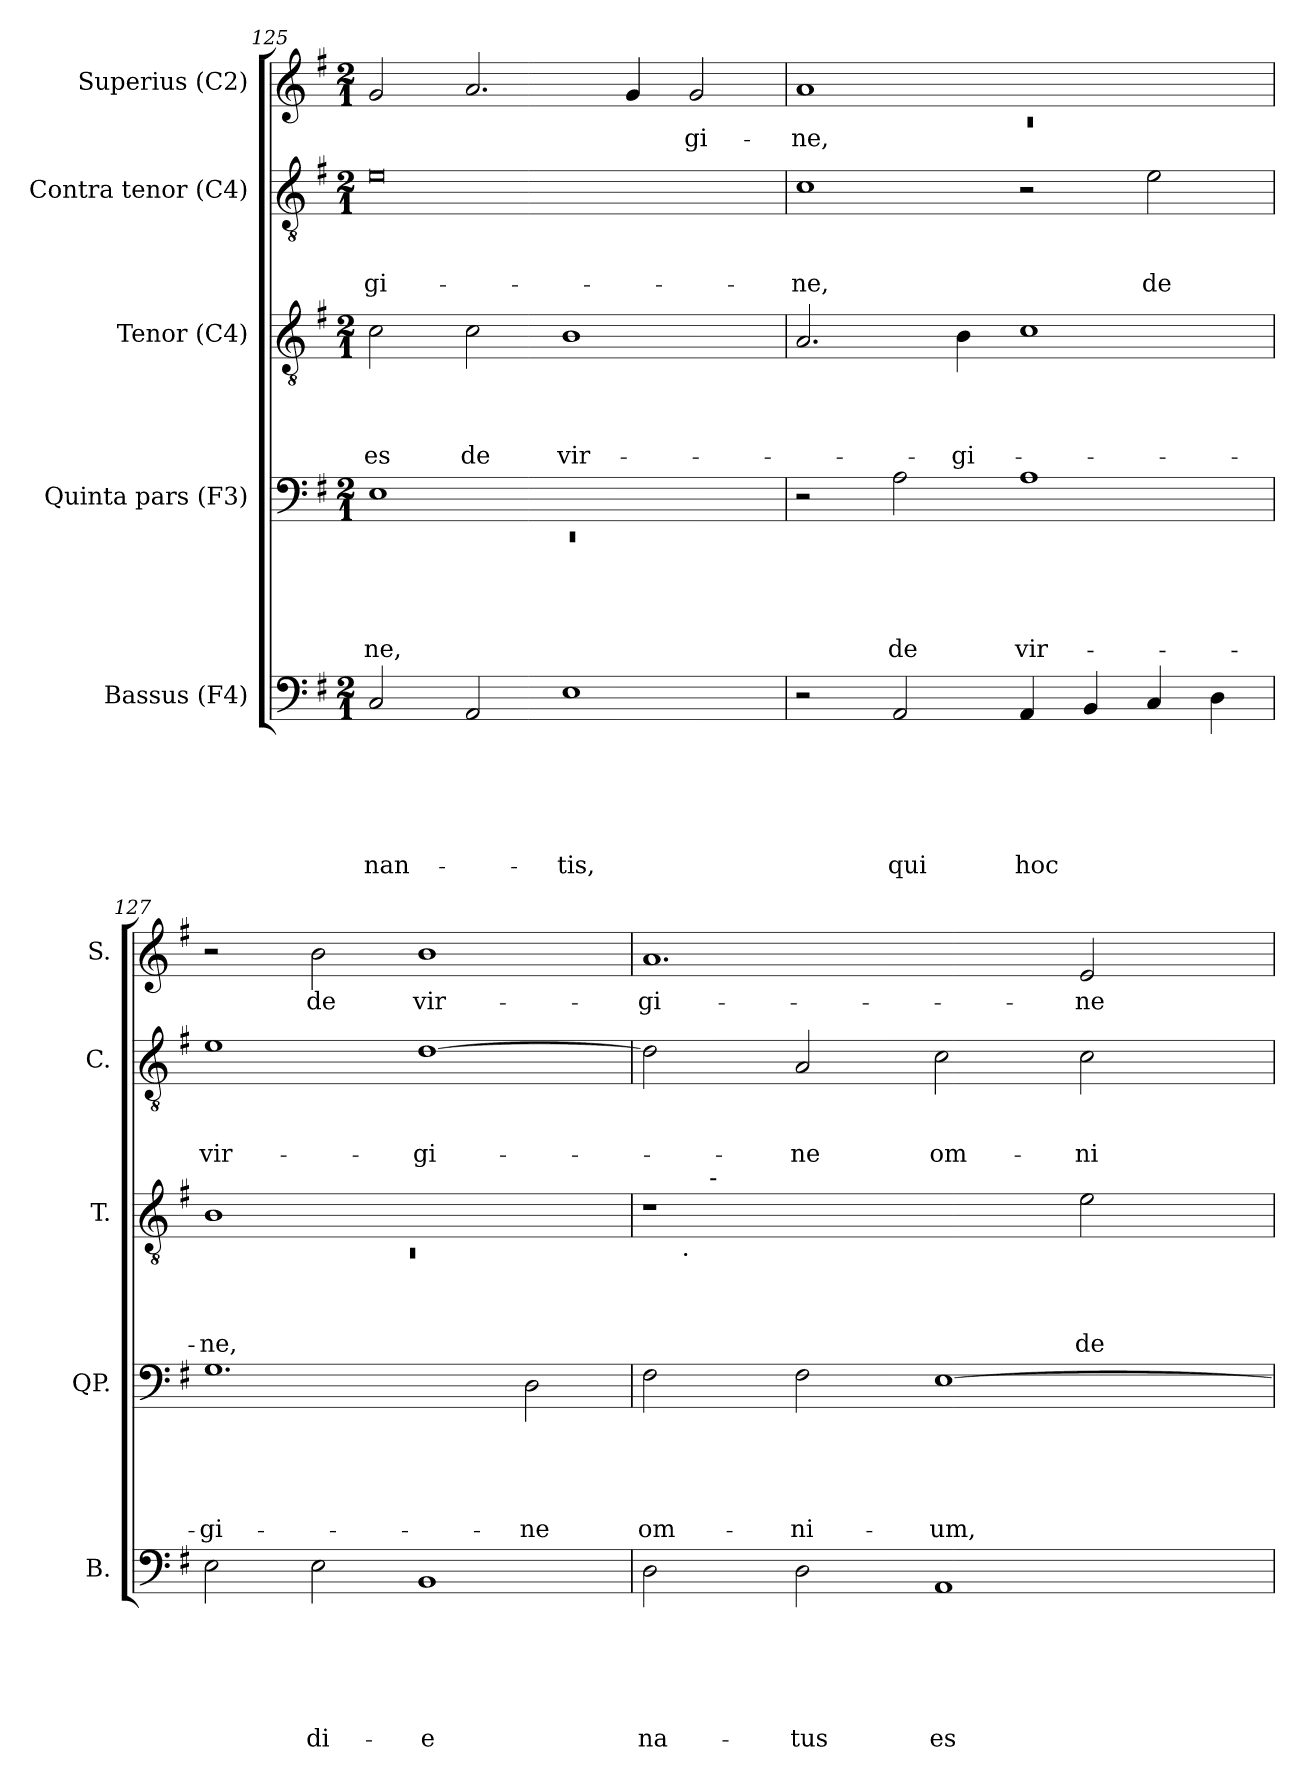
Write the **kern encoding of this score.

**kern	**text	**text	**text	**text	**text	**text	**kern	**text	**text	**text	**text	**text	**kern	**text	**text	**text	**text	**kern	**text	**text	**text	**kern	**text
*part5	*part5	*part5	*part5	*part5	*part5	*part5	*part4	*part4	*part4	*part4	*part4	*part4	*part3	*part3	*part3	*part3	*part3	*part2	*part2	*part2	*part2	*part1	*part1
*staff5	*staff5	*staff5	*staff5	*staff5	*staff5	*staff5	*staff4	*staff4	*staff4	*staff4	*staff4	*staff4	*staff3	*staff3	*staff3	*staff3	*staff3	*staff2	*staff2	*staff2	*staff2	*staff1	*staff1
*I"Bassus (F4)	*	*	*	*	*	*	*I"Quinta pars (F3)	*	*	*	*	*	*I"Tenor (C4)	*	*	*	*	*I"Contra tenor (C4)	*	*	*	*I"Superius (C2)	*
*I'B.	*	*	*	*	*	*	*I'QP.	*	*	*	*	*	*I'T.	*	*	*	*	*I'C.	*	*	*	*I'S.	*
*clefF4	*	*	*	*	*	*	*clefF4	*	*	*	*	*	*clefGv2	*	*	*	*	*clefGv2	*	*	*	*clefG2	*
*k[f#]	*	*	*	*	*	*	*k[f#]	*	*	*	*	*	*k[f#]	*	*	*	*	*k[f#]	*	*	*	*k[f#]	*
*G:	*	*	*	*	*	*	*G:	*	*	*	*	*	*G:	*	*	*	*	*G:	*	*	*	*G:	*
*M2/1	*	*	*	*	*	*	*M2/1	*	*	*	*	*	*M2/1	*	*	*	*	*M2/1	*	*	*	*M2/1	*
=125	=125	=125	=125	=125	=125	=125	=125	=125	=125	=125	=125	=125	=125	=125	=125	=125	=125	=125	=125	=125	=125	=125	=125
*	*	*	*	*	*	*	*^	*	*	*	*	*	*	*	*	*	*	*	*	*	*	*	*
!	!	!	!	!	!	!LO:LY:b	!	!LO:N:vis=1	!	!	!	!	!LO:LY:b	!	!	!	!	!LO:LY:b	!	!	!	!LO:LY:b:rj	!	!
2C/	.	.	.	.	.	-nan-	1E	0rEE	.	.	.	.	-ne,	2c\	.	.	.	es	0e	.	.	-gi-	2g/	.
!	!	!	!	!	!	!	!	!	!	!	!	!	!	!	!	!	!	!LO:LY:b	!	!	!	!	!	!
2AA/	.	.	.	.	.	.	.	.	.	.	.	.	.	2c\	.	.	.	de	.	.	.	.	2.a/	.
!	!	!	!	!	!	!LO:LY:b	!	!	!	!	!	!	!	!	!	!	!	!LO:LY:b	!	!	!	!	!	!
1E	.	.	.	.	.	-tis,	1ryy	.	.	.	.	.	.	1B	.	.	.	vir-	.	.	.	.	.	.
.	.	.	.	.	.	.	.	.	.	.	.	.	.	.	.	.	.	.	.	.	.	.	4g/	.
!	!	!	!	!	!	!	!	!	!	!	!	!	!	!	!	!	!	!	!	!	!	!	!	!LO:LY:b
.	.	.	.	.	.	.	.	.	.	.	.	.	.	.	.	.	.	.	.	.	.	.	2g/	-gi-
*	*	*	*	*	*	*	*v	*v	*	*	*	*	*	*	*	*	*	*	*	*	*	*	*	*
=126	=126	=126	=126	=126	=126	=126	=126	=126	=126	=126	=126	=126	=126	=126	=126	=126	=126	=126	=126	=126	=126	=126	=126
*	*	*	*	*	*	*	*	*	*	*	*	*	*	*	*	*	*	*	*	*	*	*^	*
!	!	!	!	!	!	!	!	!	!	!	!	!	!	!	!	!	!	!	!	!	!LO:LY:b	!	!LO:N:vis=1	!LO:LY:b
2r	.	.	.	.	.	.	2r	.	.	.	.	.	2.A/	.	.	.	.	1c	.	.	-ne,	1a	0rc	-ne,
!	!	!	!	!	!	!LO:LY:b	!	!	!	!	!	!LO:LY:b	!	!	!	!	!	!	!	!	!	!	!	!
2AA/	.	.	.	.	.	qui	2A\	.	.	.	.	de	.	.	.	.	.	.	.	.	.	.	.	.
!	!	!	!	!	!	!	!	!	!	!	!	!	!	!	!	!	!LO:LY:b	!	!	!	!	!	!	!
.	.	.	.	.	.	.	.	.	.	.	.	.	4B\	.	.	.	-gi-	.	.	.	.	.	.	.
!	!	!	!	!	!	!LO:LY:b	!	!	!	!	!	!LO:LY:b	!	!	!	!	!	!	!	!	!	!	!	!
4AA/	.	.	.	.	.	hoc	1A	.	.	.	.	vir-	1c	.	.	.	.	2r	.	.	.	1ryy	.	.
4BB/	.	.	.	.	.	.	.	.	.	.	.	.	.	.	.	.	.	.	.	.	.	.	.	.
!	!	!	!	!	!	!	!	!	!	!	!	!	!	!	!	!	!	!	!	!	!LO:LY:b	!	!	!
4C/	.	.	.	.	.	.	.	.	.	.	.	.	.	.	.	.	.	2e\	.	.	de	.	.	.
4D\	.	.	.	.	.	.	.	.	.	.	.	.	.	.	.	.	.	.	.	.	.	.	.	.
*	*	*	*	*	*	*	*	*	*	*	*	*	*	*	*	*	*	*	*	*	*	*v	*v	*
=127	=127	=127	=127	=127	=127	=127	=127	=127	=127	=127	=127	=127	=127	=127	=127	=127	=127	=127	=127	=127	=127	=127	=127
*	*	*	*	*	*	*	*	*	*	*	*	*	*^	*	*	*	*	*	*	*	*	*	*
!	!	!	!	!	!	!	!	!	!	!	!	!LO:LY:b	!	!LO:N:vis=1	!	!	!	!LO:LY:b	!	!	!	!LO:LY:b	!	!
2E\	.	.	.	.	.	.	1.G	.	.	.	.	-gi-	1B	0rC	.	.	.	-ne,	1e	.	.	vir-	2r	.
!	!	!	!	!	!	!LO:LY:b	!	!	!	!	!	!	!	!	!	!	!	!	!	!	!	!	!	!LO:LY:b
2E\	.	.	.	.	.	di-	.	.	.	.	.	.	.	.	.	.	.	.	.	.	.	.	2b\	de
!	!	!	!	!	!	!LO:LY:b:rj	!	!	!	!	!	!	!	!	!	!	!	!	!	!	!	!LO:LY:b	!	!LO:LY:b
1BB	.	.	.	.	.	-e	.	.	.	.	.	.	1ryy	.	.	.	.	.	[<1d	.	.	-gi-	1b	vir-
!	!	!	!	!	!	!	!	!	!	!	!	!LO:LY:b	!	!	!	!	!	!	!	!	!	!	!	!
.	.	.	.	.	.	.	2D\	.	.	.	.	-ne	.	.	.	.	.	.	.	.	.	.	.	.
*	*	*	*	*	*	*	*	*	*	*	*	*	*v	*v	*	*	*	*	*	*	*	*	*	*
!!LO:LB:g=z
=128	=128	=128	=128	=128	=128	=128	=128	=128	=128	=128	=128	=128	=128	=128	=128	=128	=128	=128	=128	=128	=128	=128	=128
!	!	!	!	!	!	!LO:LY:b	!	!	!	!	!	!LO:LY:b	!	!	!	!	!	!	!	!	!	!	!LO:LY:b
*	*	*	*	*	*	*	*	*	*	*	*	*	*^	*	*	*	*	*	*	*	*	*	*
*	*	*	*	*	*	*	*	*	*	*	*	*	*	*^	*	*	*	*	*	*	*	*	*	*
2D\	.	.	.	.	.	na-	2F#\	.	.	.	.	om-	1r	16.ryy	12..ryy	.	.	.	.	2d\]	.	.	.	1.a	-gi-
!	!	!	!	!	!	!	!	!	!	!	!	!	!	!LO:TX:b:t=.	!	!	!	!	!	!	!	!	!	!	!
.	.	.	.	.	.	.	.	.	.	.	.	.	.	1ryy	.	.	.	.	.	.	.	.	.	.	.
!	!	!	!	!	!	!	!	!	!	!	!	!	!	!	!LO:TX:a:t=-	!	!	!	!	!	!	!	!	!	!
.	.	.	.	.	.	.	.	.	.	.	.	.	.	.	3%2ryy	.	.	.	.	.	.	.	.	.	.
!	!	!	!	!	!	!LO:LY:b	!	!	!	!	!	!LO:LY:b	!	!	!	!	!	!	!	!	!	!	!LO:LY:b	!	!
2D\	.	.	.	.	.	-tus	2F#\	.	.	.	.	-ni-	.	.	.	.	.	.	.	2A/	.	.	-ne	.	.
.	.	.	.	.	.	.	.	.	.	.	.	.	.	.	3%2ryy	.	.	.	.	.	.	.	.	.	.
!	!	!	!	!	!	!LO:LY:b	!	!	!	!	!	!LO:LY:b	!	!	!	!	!	!	!	!	!	!	!LO:LY:b	!	!
1AA	.	.	.	.	.	es	[>1E	.	.	.	.	-um,	2ryy	.	.	.	.	.	.	2c\	.	.	om-	.	.
.	.	.	.	.	.	.	.	.	.	.	.	.	.	2ryy	.	.	.	.	.	.	.	.	.	.	.
.	.	.	.	.	.	.	.	.	.	.	.	.	.	.	3ryy	.	.	.	.	.	.	.	.	.	.
!	!	!	!	!	!	!	!	!	!	!	!	!	!	!	!	!	!	!	!LO:LY:b	!	!	!	!LO:LY:b	!	!LO:LY:b
.	.	.	.	.	.	.	.	.	.	.	.	.	2e\	.	.	.	.	.	de	2c\	.	.	-ni-	2e/	-ne
.	.	.	.	.	.	.	.	.	.	.	.	.	.	4ryy	.	.	.	.	.	.	.	.	.	.	.
.	.	.	.	.	.	.	.	.	.	.	.	.	.	.	6ryy	.	.	.	.	.	.	.	.	.	.
.	.	.	.	.	.	.	.	.	.	.	.	.	.	8ryy	.	.	.	.	.	.	.	.	.	.	.
.	.	.	.	.	.	.	.	.	.	.	.	.	.	32ryy	.	.	.	.	.	.	.	.	.	.	.
.	.	.	.	.	.	.	.	.	.	.	.	.	.	.	48ryy	.	.	.	.	.	.	.	.	.	.
*	*	*	*	*	*	*	*	*	*	*	*	*	*v	*v	*v	*	*	*	*	*	*	*	*	*	*
=	=	=	=	=	=	=	=	=	=	=	=	=	=	=	=	=	=	=	=	=	=	=	=
*-	*-	*-	*-	*-	*-	*-	*-	*-	*-	*-	*-	*-	*-	*-	*-	*-	*-	*-	*-	*-	*-	*-	*-
